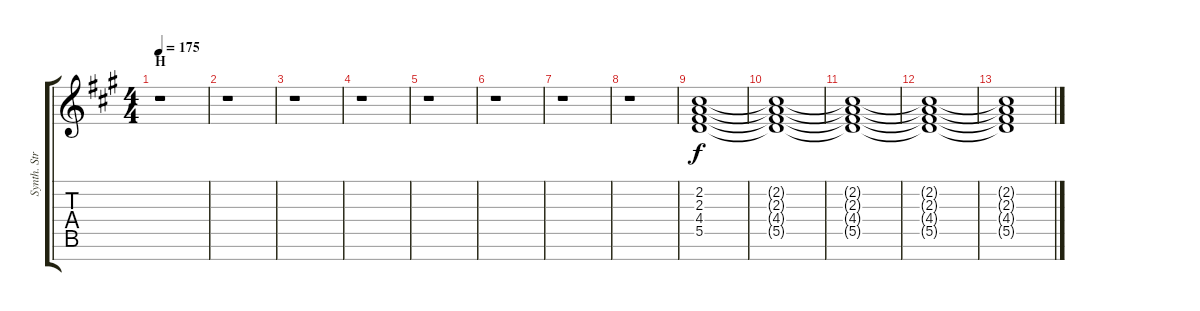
\track ("Synth. Strings" "Synth. Str") {instrument stringensemble1}
\staff {score tabs}
\tuning (E5 B4 G4 D4 A3 E3 B2) {hide}
\ts (4 4)
\section ("" "H")
\tempo 175
\clef g2
\ks a
r.1{dy f} |
r.1 |
r.1 |
r.1 |
r.1 |
r.1 |
r.1 |
r.1 |
(2.2 2.3 4.4 5.5).1 |
(2.2{t} 2.3{t} 4.4{t} 5.5{t}).1 |
(2.2{t} 2.3{t} 4.4{t} 5.5{t}).1 |
(2.2{t} 2.3{t} 4.4{t} 5.5{t}).1 |
(2.2{t} 2.3{t} 4.4{t} 5.5{t}).1
